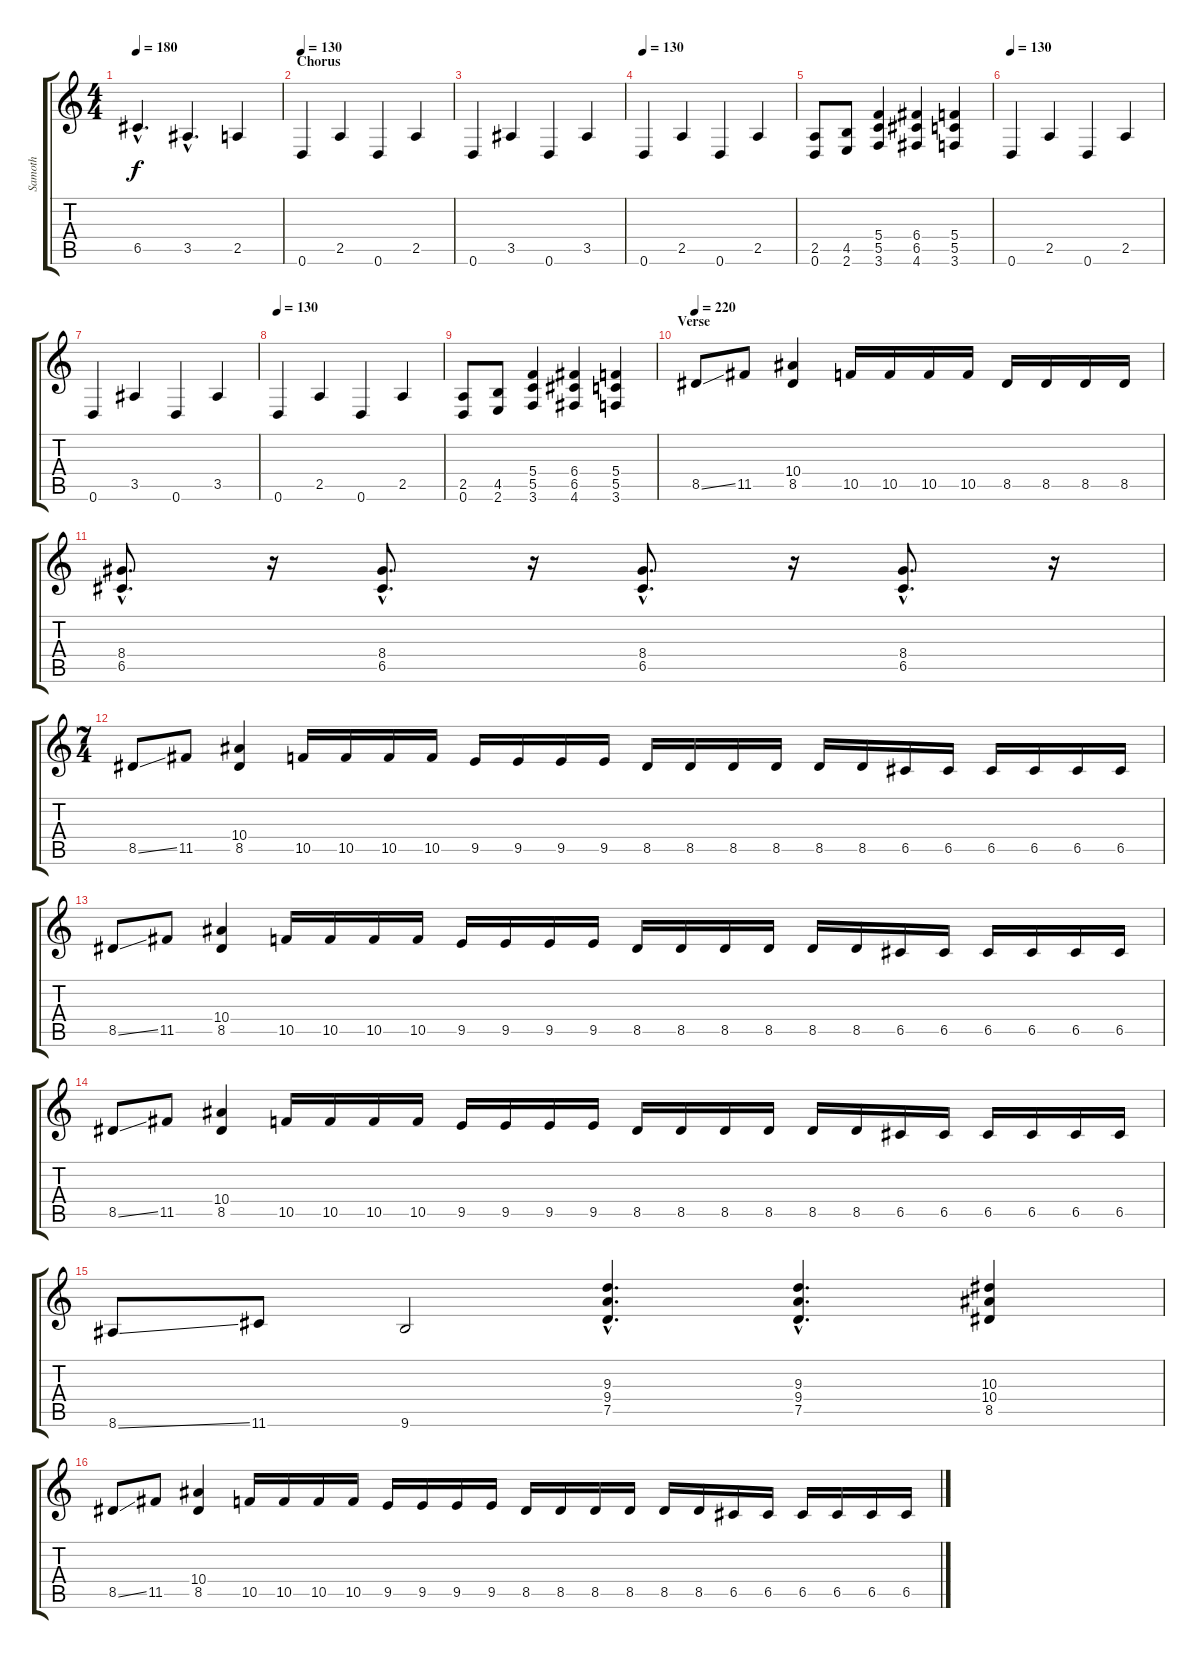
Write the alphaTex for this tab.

\track ("Samoth" "Samoth") {instrument distortionguitar}
\staff {score tabs}
\tuning (D4 A3 F3 C3 G2 D2) {hide}
\ts (4 4)
\tempo 180
\clef g2
\ks c
6.5{hac}.4{d dy f} 3.5{hac}.4{d} 2.5.4 |
\section ("" "Chorus")
\tempo 130
0.6.4 2.5.4 0.6.4 2.5.4 |
0.6.4 3.5.4 0.6.4 3.5.4 |
\tempo 130
0.6.4 2.5.4 0.6.4 2.5.4 |
(2.5 0.6).8 (4.5 2.6).8 (5.4 5.5 3.6).4 (6.4 6.5 4.6).4 (5.4 5.5 3.6).4 |
\tempo 130
0.6.4 2.5.4 0.6.4 2.5.4 |
0.6.4 3.5.4 0.6.4 3.5.4 |
\tempo 130
0.6.4 2.5.4 0.6.4 2.5.4 |
(2.5 0.6).8 (4.5 2.6).8 (5.4 5.5 3.6).4 (6.4 6.5 4.6).4 (5.4 5.5 3.6).4 |
\section ("" "Verse")
\tempo 220
8.5{ss}.8 11.5.8 (10.4 8.5).4 10.5.16 10.5.16 10.5.16 10.5.16 8.5.16 8.5.16 8.5.16 8.5.16 |
(8.4{hac} 6.5{hac}).8{d} r.16 (8.4{hac} 6.5{hac}).8{d} r.16 (8.4{hac} 6.5{hac}).8{d} r.16 (8.4{hac} 6.5{hac}).8{d} r.16 |
\ts (7 4)
8.5{ss}.8 11.5.8 (10.4 8.5).4 10.5.16 10.5.16 10.5.16 10.5.16 9.5.16 9.5.16 9.5.16 9.5.16 8.5.16 8.5.16 8.5.16 8.5.16 8.5.16 8.5.16 6.5.16 6.5.16 6.5.16 6.5.16 6.5.16 6.5.16 |
8.5{ss}.8 11.5.8 (10.4 8.5).4 10.5.16 10.5.16 10.5.16 10.5.16 9.5.16 9.5.16 9.5.16 9.5.16 8.5.16 8.5.16 8.5.16 8.5.16 8.5.16 8.5.16 6.5.16 6.5.16 6.5.16 6.5.16 6.5.16 6.5.16 |
8.5{ss}.8 11.5.8 (10.4 8.5).4 10.5.16 10.5.16 10.5.16 10.5.16 9.5.16 9.5.16 9.5.16 9.5.16 8.5.16 8.5.16 8.5.16 8.5.16 8.5.16 8.5.16 6.5.16 6.5.16 6.5.16 6.5.16 6.5.16 6.5.16 |
8.6{ss}.8 11.6.8 9.6.2 (9.3{hac} 9.4{hac} 7.5{hac}).4{d} (9.3{hac} 9.4{hac} 7.5{hac}).4{d} (10.3 10.4 8.5).4 |
8.5{ss}.8 11.5.8 (10.4 8.5).4 10.5.16 10.5.16 10.5.16 10.5.16 9.5.16 9.5.16 9.5.16 9.5.16 8.5.16 8.5.16 8.5.16 8.5.16 8.5.16 8.5.16 6.5.16 6.5.16 6.5.16 6.5.16 6.5.16 6.5.16
